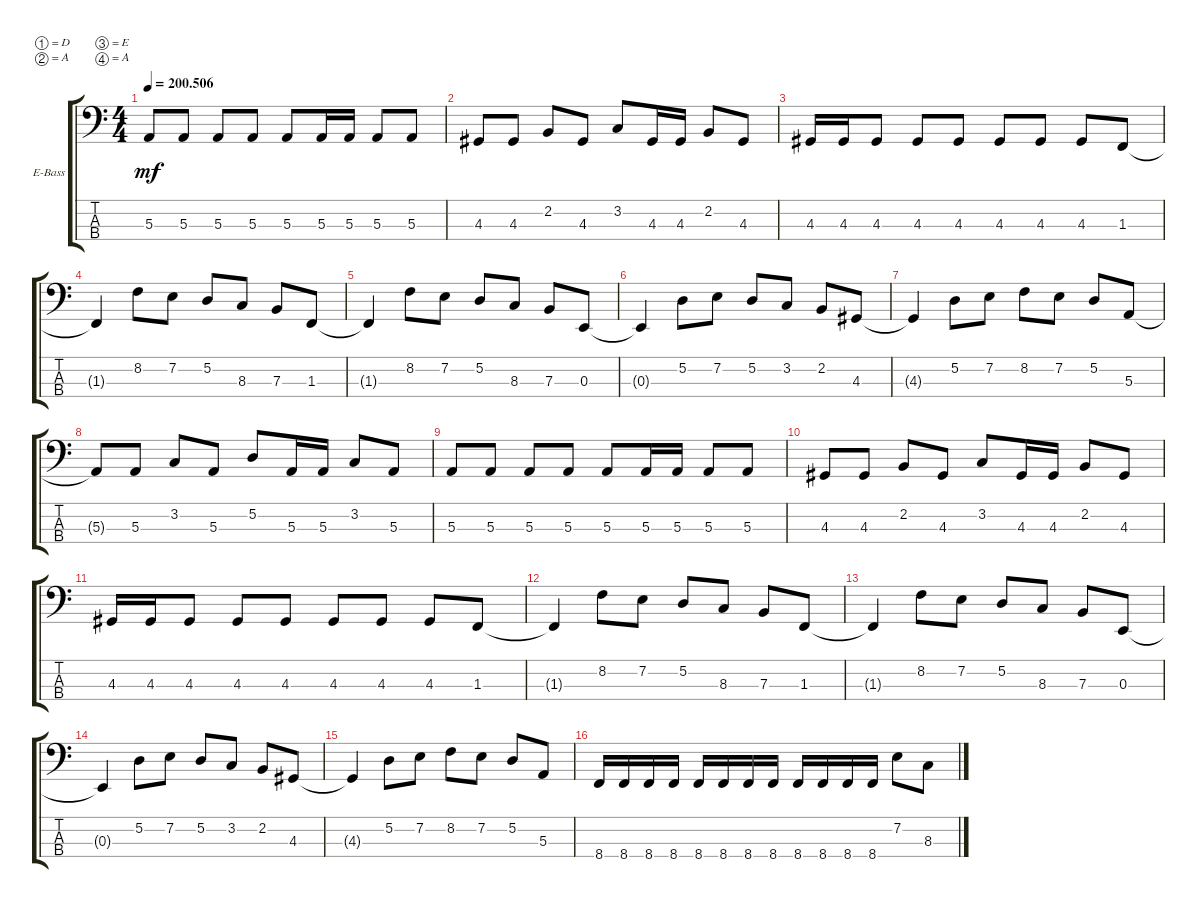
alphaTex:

\bracketExtendMode groupsimilarinstruments
\firstSystemTrackNameOrientation horizontal
\otherSystemsTrackNameOrientation horizontal
\track ("Sinclair Alleron" "E-Bass") {instrument electricbassfinger}
\staff {score tabs}
\tuning (D2 A1 E1 A0)
\ts (4 4)
\tempo
200.506
\accidentals auto
\clef f4
\ottava regular
\simile none
\ks c
5.3.8{dy mf} 5.3.8 5.3.8 5.3.8 5.3.8 5.3.16 5.3.16 5.3.8 5.3.8 |
4.3.8 4.3.8 2.2.8 4.3.8 3.2.8 4.3.16 4.3.16 2.2.8 4.3.8 |
4.3.16 4.3.16 4.3.8 4.3.8 4.3.8 4.3.8 4.3.8 4.3.8 1.3.8 |
1.3{t}.4 8.2.8 7.2.8 5.2.8 8.3.8 7.3.8 1.3.8 |
1.3{t}.4 8.2.8 7.2.8 5.2.8 8.3.8 7.3.8 0.3.8 |
0.3{t}.4 5.2.8 7.2.8 5.2.8 3.2.8 2.2.8 4.3.8 |
4.3{t}.4 5.2.8 7.2.8 8.2.8 7.2.8 5.2.8 5.3.8 |
5.3{t}.8 5.3.8 3.2.8 5.3.8 5.2.8 5.3.16 5.3.16 3.2.8 5.3.8 |
5.3.8 5.3.8 5.3.8 5.3.8 5.3.8 5.3.16 5.3.16 5.3.8 5.3.8 |
4.3.8 4.3.8 2.2.8 4.3.8 3.2.8 4.3.16 4.3.16 2.2.8 4.3.8 |
4.3.16 4.3.16 4.3.8 4.3.8 4.3.8 4.3.8 4.3.8 4.3.8 1.3.8 |
1.3{t}.4 8.2.8 7.2.8 5.2.8 8.3.8 7.3.8 1.3.8 |
1.3{t}.4 8.2.8 7.2.8 5.2.8 8.3.8 7.3.8 0.3.8 |
0.3{t}.4 5.2.8 7.2.8 5.2.8 3.2.8 2.2.8 4.3.8 |
4.3{t}.4 5.2.8 7.2.8 8.2.8 7.2.8 5.2.8 5.3.8 |
8.4.16 8.4.16 8.4.16 8.4.16 8.4.16 8.4.16 8.4.16 8.4.16 8.4.16 8.4.16 8.4.16 8.4.16 7.2.8 8.3.8
